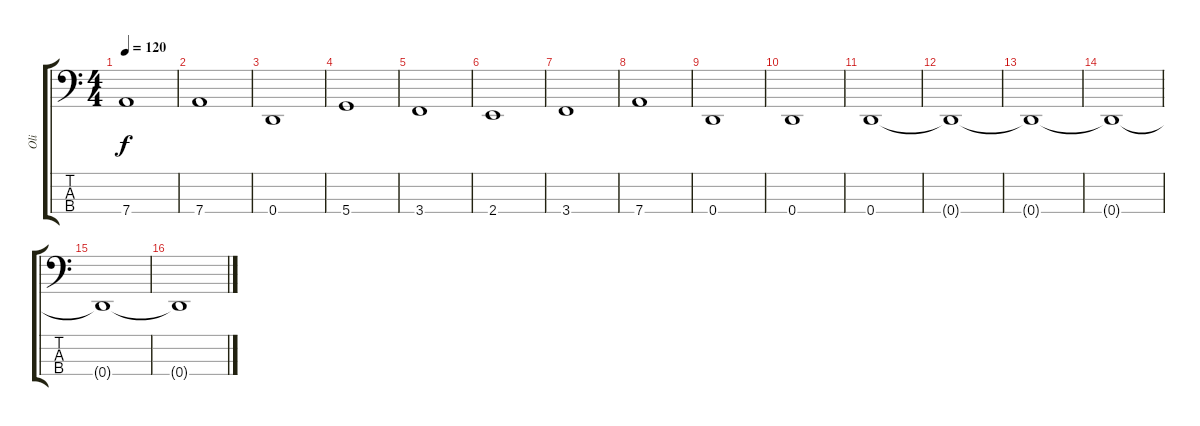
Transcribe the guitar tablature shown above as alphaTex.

\track ("Oli" "Oli") {instrument electricbassfinger}
\staff {score tabs}
\tuning (G2 D2 A1 D1) {hide}
\ts (4 4)
\tempo 120
\clef f4
\ks c
7.4.1{dy f} |
7.4.1 |
0.4.1 |
5.4.1 |
3.4.1 |
2.4.1 |
3.4.1 |
7.4.1 |
0.4.1 |
0.4.1 |
0.4.1 |
0.4{t}.1 |
0.4{t}.1 |
0.4{t}.1 |
0.4{t}.1 |
0.4{t}.1
